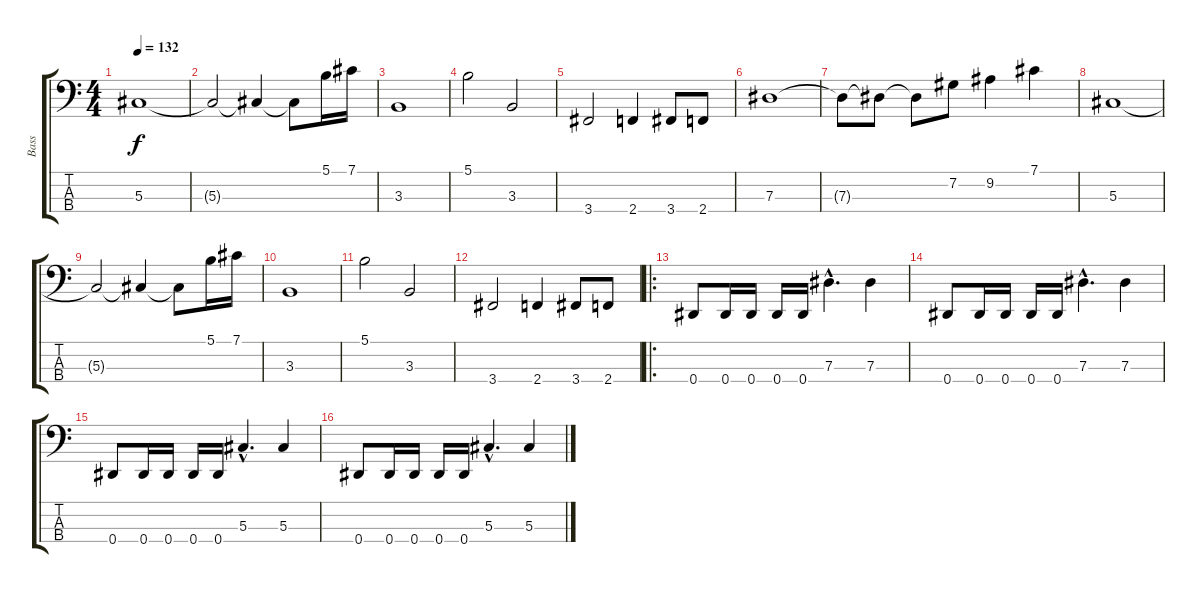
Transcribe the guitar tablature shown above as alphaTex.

\track ("Bass" "Bass") {instrument electricbassfinger}
\staff {score tabs}
\tuning (Gb2 Db2 Ab1 Eb1) {hide}
\ts (4 4)
\tempo 132
\clef f4
\ks c
5.3.1{dy f} |
5.3{t}.2 5.3{t}.4 5.3{t}.8 5.1.16 7.1.16 |
3.3.1 |
5.1.2 3.3.2 |
3.4.2 2.4.4 3.4.8 2.4.8 |
7.3.1 |
7.3{t}.8 7.3{t}.8 7.3{t}.8 7.2.8 9.2.4 7.1.4 |
5.3.1 |
5.3{t}.2 5.3{t}.4 5.3{t}.8 5.1.16 7.1.16 |
3.3.1 |
5.1.2 3.3.2 |
3.4.2 2.4.4 3.4.8 2.4.8 |
\ro
0.4.8 0.4.16 0.4.16 0.4.16 0.4.16 7.3{hac}.4{d} 7.3.4 |
0.4.8 0.4.16 0.4.16 0.4.16 0.4.16 7.3{hac}.4{d} 7.3.4 |
0.4.8 0.4.16 0.4.16 0.4.16 0.4.16 5.3{hac}.4{d} 5.3.4 |
0.4.8 0.4.16 0.4.16 0.4.16 0.4.16 5.3{hac}.4{d} 5.3.4
